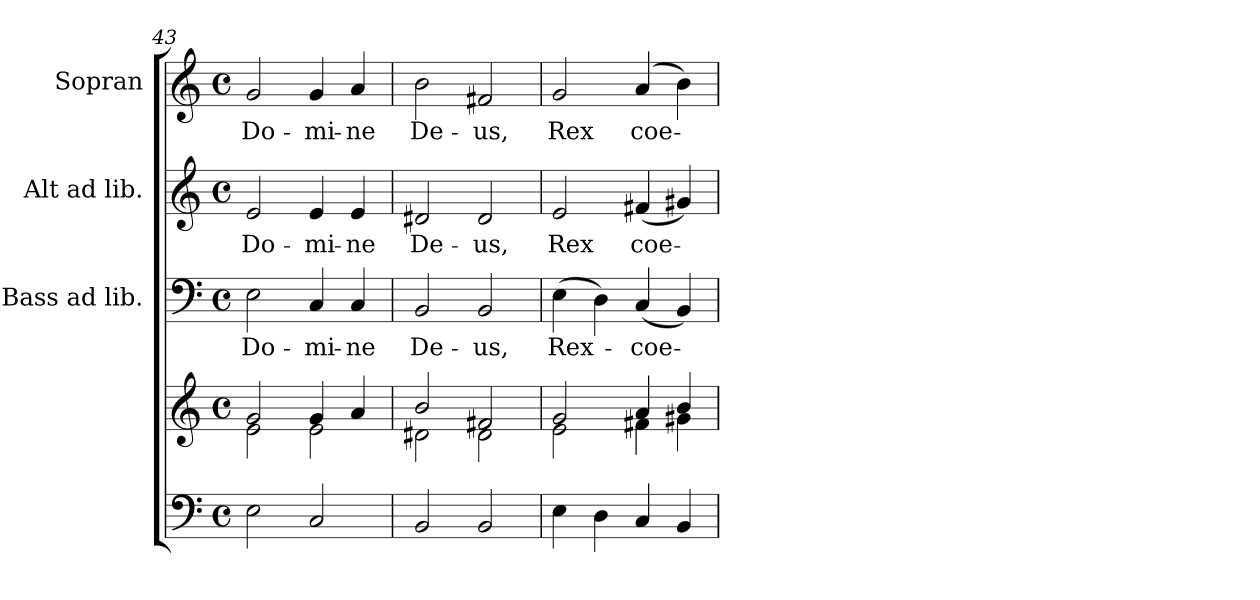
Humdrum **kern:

**kern	**kern	**kern	**text	**kern	**text	**kern	**text
*part4	*part4	*part3	*part3	*part2	*part2	*part1	*part1
*staff5	*staff4	*staff3	*staff3	*staff2	*staff2	*staff1	*staff1
*	*	*I"Bass ad lib.	*	*I"Alt ad lib.	*	*I"Sopran	*
*	*	*I'B.	*	*I'A.	*	*I'S.	*
*clefF4	*clefG2	*clefF4	*	*clefG2	*	*clefG2	*
*k[]	*k[]	*k[]	*	*k[]	*	*k[]	*
*C:	*C:	*C:	*	*C:	*	*C:	*
*M4/4	*M4/4	*M4/4	*	*M4/4	*	*M4/4	*
*met(c)	*met(c)	*met(c)	*	*met(c)	*	*met(c)	*
=43	=43	=43	=43	=43	=43	=43	=43
*	*^	*	*	*	*	*	*
!	!	!	!	!LO:LY:b	!	!LO:LY:b	!	!LO:LY:b
2E\	2g/	2e\	2E\	Do-	2e/	Do-	2g/	Do-
!	!	!	!	!LO:LY:b	!	!LO:LY:b	!	!LO:LY:b
2C/	4g/	2e\	4C/	-mi-	4e/	-mi-	4g/	-mi-
!	!	!	!	!LO:LY:b	!	!LO:LY:b	!	!LO:LY:b
.	4a/	.	4C/	-ne	4e/	-ne	4a/	-ne
=44	=44	=44	=44	=44	=44	=44	=44	=44
!	!	!	!	!LO:LY:b	!	!LO:LY:b	!	!LO:LY:b
2BB/	2b/	2d#X\	2BB/	De-	2d#X/	De-	2b\	De-
!	!	!	!	!LO:LY:b	!	!LO:LY:b	!	!LO:LY:b
2BB/	2f#X/	2d#\	2BB/	-us,	2d#/	-us,	2f#X/	-us,
=45	=45	=45	=45	=45	=45	=45	=45	=45
!	!	!	!	!LO:LY:b	!	!LO:LY:b	!	!LO:LY:b
4E\	2g/	2e\	(>4E\	Rex-	2e/	Rex	2g/	Rex
4D\	.	.	4D\)	.	.	.	.	.
!	!	!	!	!LO:LY:b	!	!LO:LY:b	!	!LO:LY:b
4C/	4a/	4f#X\	(<4C/	-coe-	(<4f#X/	coe-	(4a/	coe-
4BB/	4b/	4g#X\	4BB/)	.	4g#X/)	.	4b\)	.
*	*v	*v	*	*	*	*	*	*
=	=	=	=	=	=	=	=
*-	*-	*-	*-	*-	*-	*-	*-
